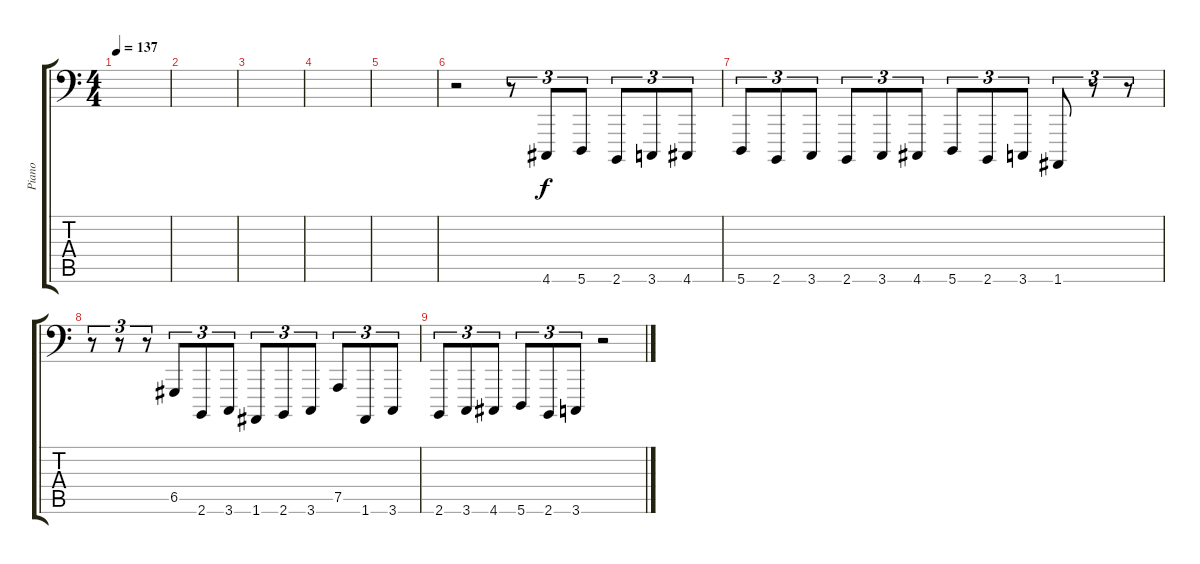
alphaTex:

\track ("Piano" "Piano") {instrument electricgrandpiano}
\staff {score tabs}
\tuning (A2 E2 C2 G1 D1 A0) {hide}
\ts (4 4)
\tempo 137
\clef f4
\ks c
|
|
|
|
|
r.2 r.8{tu (3 2)} 4.6.8{tu (3 2) dy f} 5.6.8{tu (3 2)} 2.6.8{tu (3 2)} 3.6.8{tu (3 2)} 4.6.8{tu (3 2)} |
5.6.8{tu (3 2)} 2.6.8{tu (3 2)} 3.6.8{tu (3 2)} 2.6.8{tu (3 2)} 3.6.8{tu (3 2)} 4.6.8{tu (3 2)} 5.6.8{tu (3 2)} 2.6.8{tu (3 2)} 3.6.8{tu (3 2)} 1.6.8{tu (3 2)} r.8{tu (3 2)} r.8{tu (3 2)} |
r.8{tu (3 2)} r.8{tu (3 2)} r.8{tu (3 2)} 6.5.8{tu (3 2)} 2.6.8{tu (3 2)} 3.6.8{tu (3 2)} 1.6.8{tu (3 2)} 2.6.8{tu (3 2)} 3.6.8{tu (3 2)} 7.5.8{tu (3 2)} 1.6.8{tu (3 2)} 3.6.8{tu (3 2)} |
2.6.8{tu (3 2)} 3.6.8{tu (3 2)} 4.6.8{tu (3 2)} 5.6.8{tu (3 2)} 2.6.8{tu (3 2)} 3.6.8{tu (3 2)} r.2
